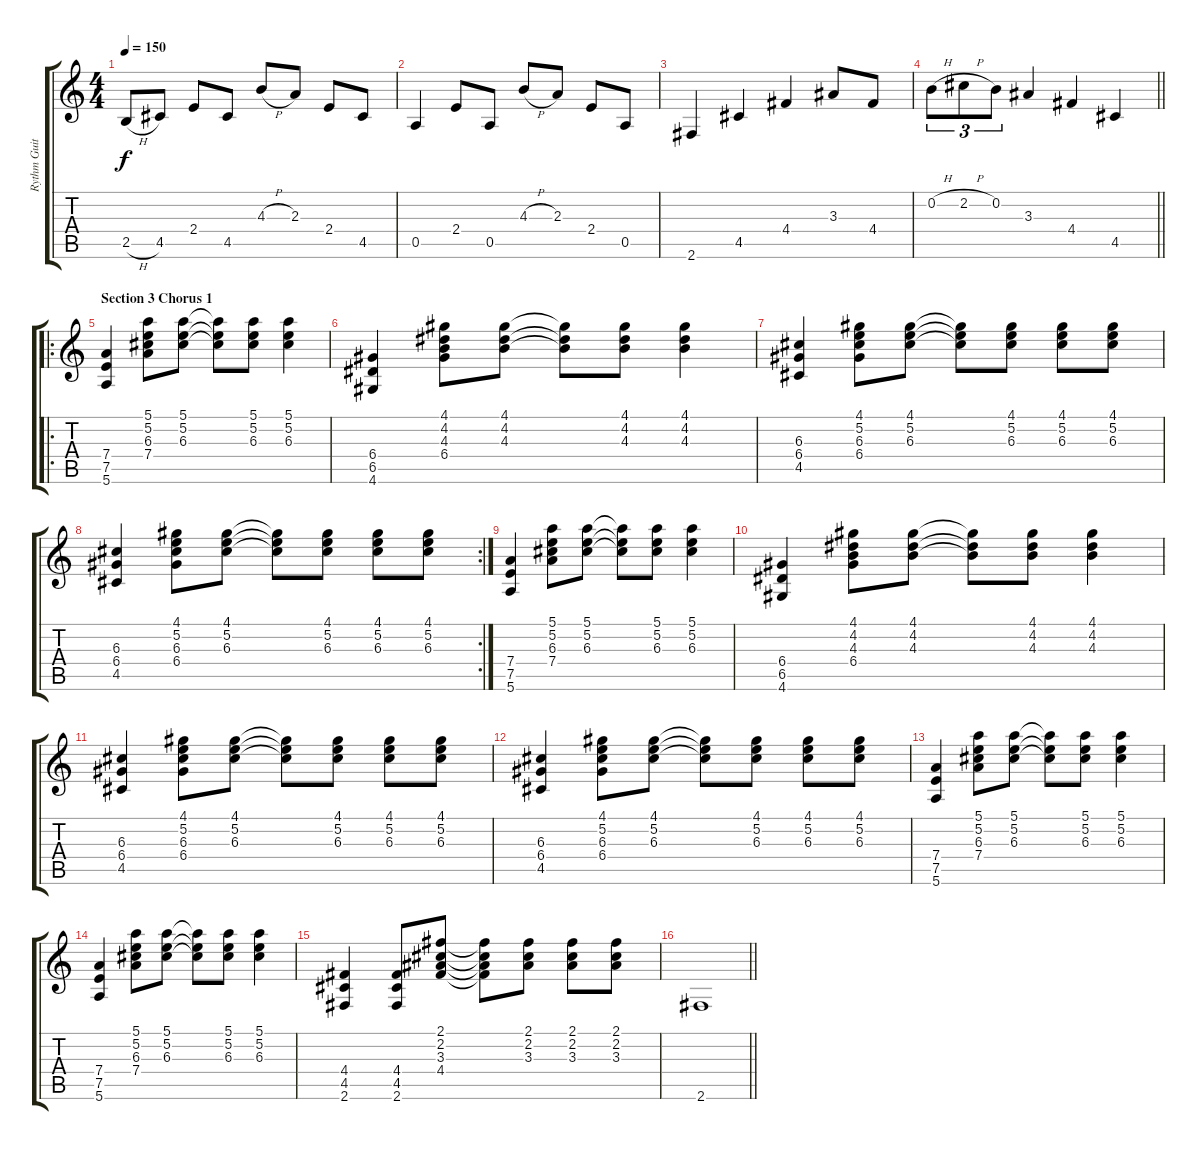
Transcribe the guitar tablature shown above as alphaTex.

\track ("Rythm Guitar" "Rythm Guit") {instrument electricguitarclean}
\staff {score tabs}
\tuning (E4 B3 G3 D3 A2 E2) {hide}
\ts (4 4)
\tempo 150
\clef g2
\ks c
2.5{h}.8{dy f} 4.5.8 2.4.8 4.5.8 4.3{h}.8 2.3.8 2.4.8 4.5.8 |
0.5.4 2.4.8 0.5.8 4.3{h}.8 2.3.8 2.4.8 0.5.8 |
2.6.4 4.5.4 4.4.4 3.3.8 4.4.8 |
\barLineRight lightlight
0.2{h}.8{tu (3 2)} 2.2{h}.8{tu (3 2)} 0.2.8{tu (3 2)} 3.3.4 4.4.4 4.5.4 |
\ro
\section ("" "Section 3 Chorus 1")
(7.4 7.5 5.6).4 (5.1 5.2 6.3 7.4).8 (5.1 5.2 6.3).8 (5.1{t} 5.2{t} 6.3{t}).8 (5.1 5.2 6.3).8 (5.1 5.2 6.3).4 |
(6.4 6.5 4.6).4 (4.1 4.2 4.3 6.4).8 (4.1 4.2 4.3).8 (4.1{t} 4.2{t} 4.3{t}).8 (4.1 4.2 4.3).8 (4.1 4.2 4.3).4 |
(6.3 6.4 4.5).4 (4.1 5.2 6.3 6.4).8 (4.1 5.2 6.3).8 (4.1{t} 5.2{t} 6.3{t}).8 (4.1 5.2 6.3).8 (4.1 5.2 6.3).8 (4.1 5.2 6.3).8 |
\rc 2
(6.3 6.4 4.5).4 (4.1 5.2 6.3 6.4).8 (4.1 5.2 6.3).8 (4.1{t} 5.2{t} 6.3{t}).8 (4.1 5.2 6.3).8 (4.1 5.2 6.3).8 (4.1 5.2 6.3).8 |
(7.4 7.5 5.6).4 (5.1 5.2 6.3 7.4).8 (5.1 5.2 6.3).8 (5.1{t} 5.2{t} 6.3{t}).8 (5.1 5.2 6.3).8 (5.1 5.2 6.3).4 |
(6.4 6.5 4.6).4 (4.1 4.2 4.3 6.4).8 (4.1 4.2 4.3).8 (4.1{t} 4.2{t} 4.3{t}).8 (4.1 4.2 4.3).8 (4.1 4.2 4.3).4 |
(6.3 6.4 4.5).4 (4.1 5.2 6.3 6.4).8 (4.1 5.2 6.3).8 (4.1{t} 5.2{t} 6.3{t}).8 (4.1 5.2 6.3).8 (4.1 5.2 6.3).8 (4.1 5.2 6.3).8 |
(6.3 6.4 4.5).4 (4.1 5.2 6.3 6.4).8 (4.1 5.2 6.3).8 (4.1{t} 5.2{t} 6.3{t}).8 (4.1 5.2 6.3).8 (4.1 5.2 6.3).8 (4.1 5.2 6.3).8 |
(7.4 7.5 5.6).4 (5.1 5.2 6.3 7.4).8 (5.1 5.2 6.3).8 (5.1{t} 5.2{t} 6.3{t}).8 (5.1 5.2 6.3).8 (5.1 5.2 6.3).4 |
(7.4 7.5 5.6).4 (5.1 5.2 6.3 7.4).8 (5.1 5.2 6.3).8 (5.1{t} 5.2{t} 6.3{t}).8 (5.1 5.2 6.3).8 (5.1 5.2 6.3).4 |
(4.4 4.5 2.6).4 (4.4 4.5 2.6).8 (2.1 2.2 3.3 4.4).8 (2.1{t} 2.2{t} 3.3{t} 4.4{t}).8 (2.1 2.2 3.3).8 (2.1 2.2 3.3).8 (2.1 2.2 3.3).8 |
\barLineRight lightlight
2.6.1
